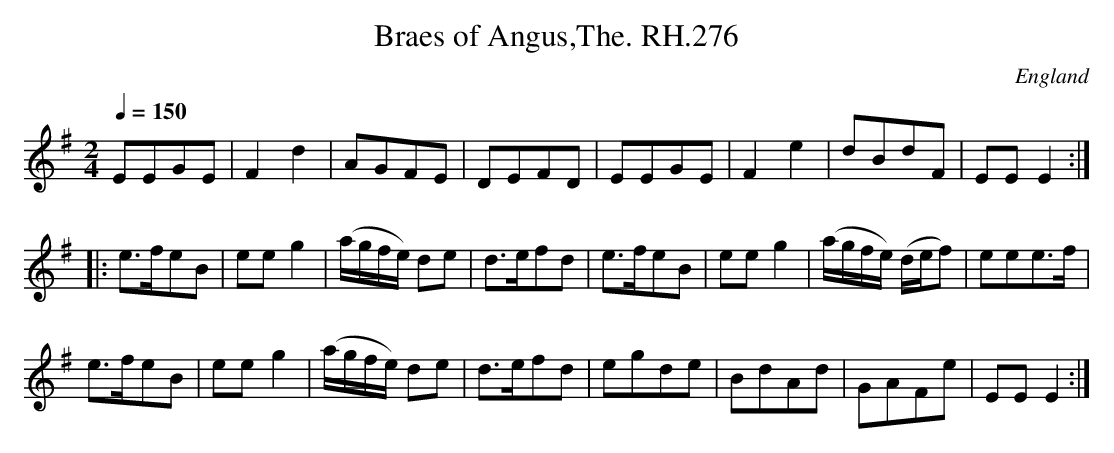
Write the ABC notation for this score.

X:1
T:Braes of Angus,The. RH.276
L:1/8
M:2/4
O:England
Q:1/4=150
K:Em
EEGE|F2d2|AGFE|DEFD|\
EEGE|F2e2|dBdF|EEE2:|!
|:e>feB|eeg2|(a/g/f/e/) de|d>efd|\
e>feB|eeg2|(a/g/f/e/) (d/e/f)|eee>f|!
e>feB|eeg2|(a/g/f/e/) de|d>efd|\
egde|BdAd|GAFe|EEE2:|
